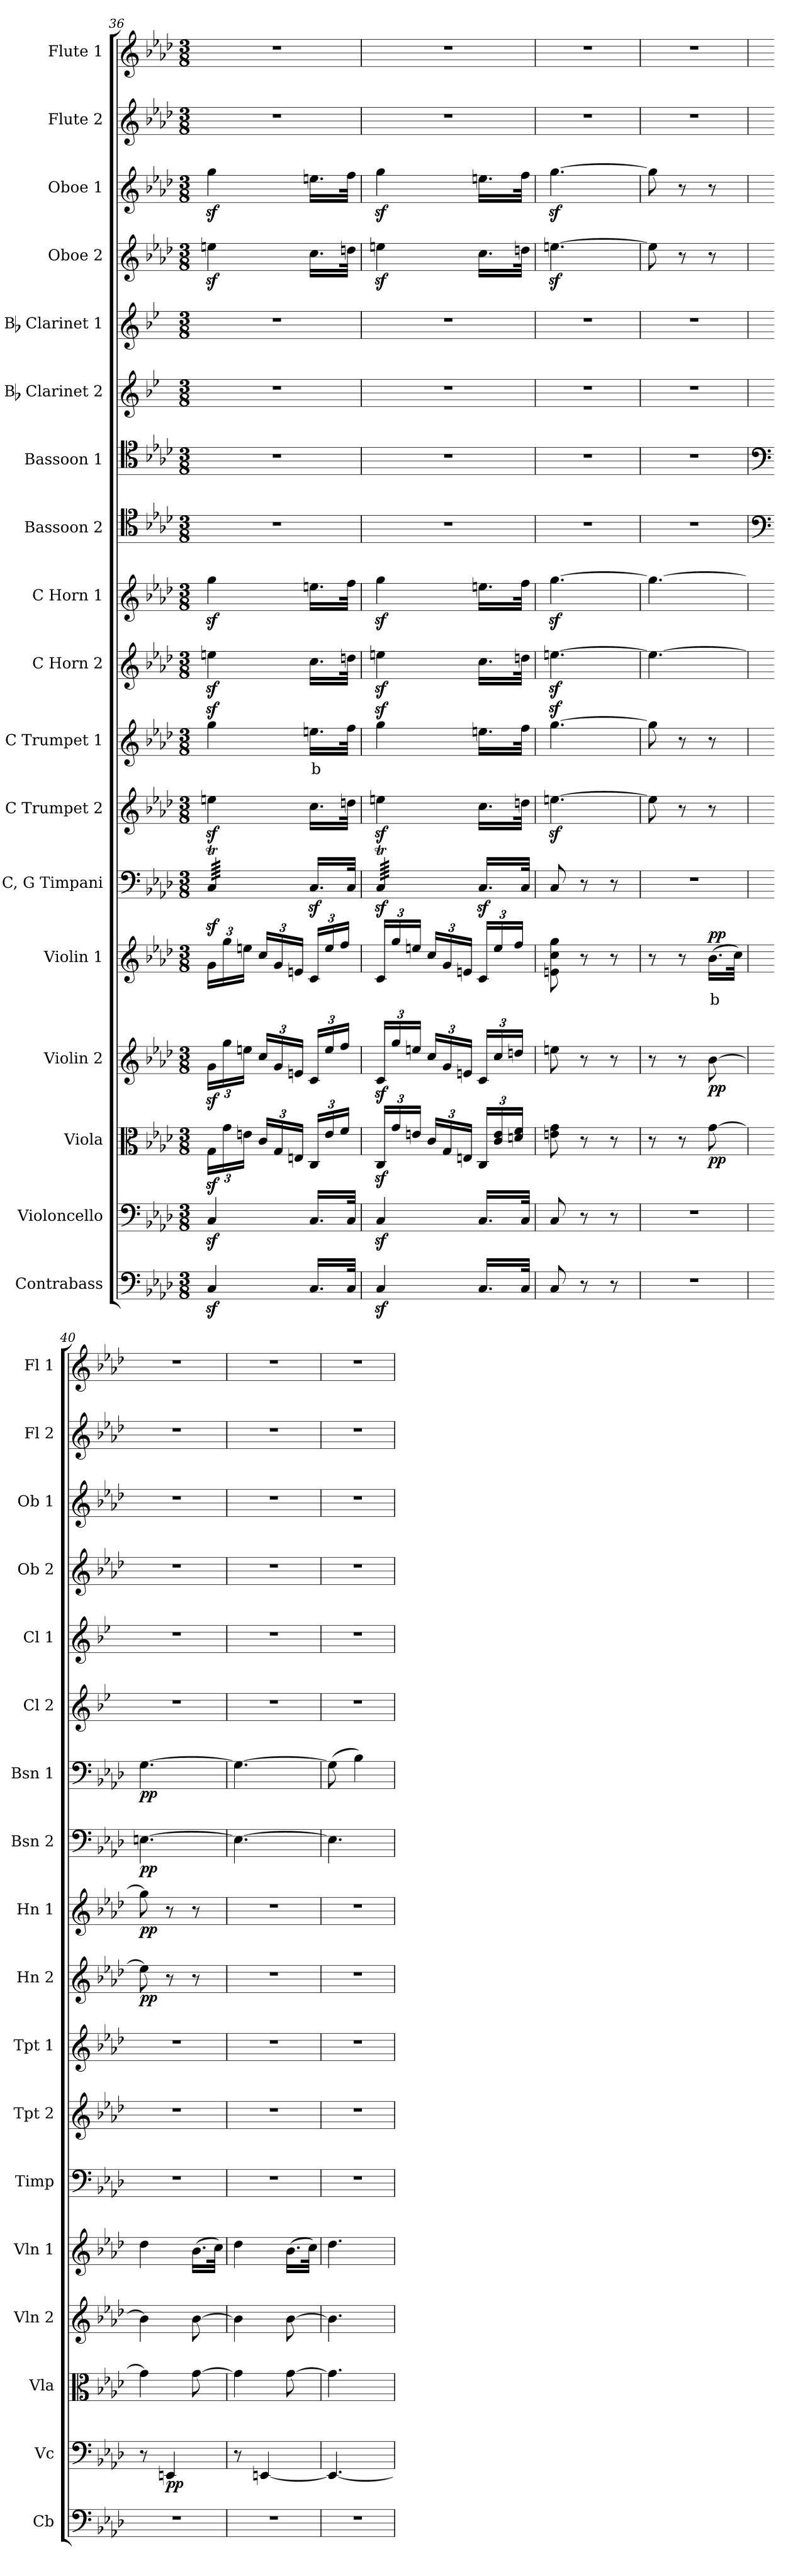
**kern	**kern	**dynam	**kern	**dynam	**kern	**dynam	**kern	**text	**dynam	**kern	**kern	**kern	**text	**kern	**dynam	**kern	**dynam	**kern	**dynam	**kern	**dynam	**kern	**kern	**kern	**kern	**kern	**kern
*part18	*part17	*part17	*part16	*part16	*part15	*part15	*part14	*part14	*part14	*part13	*part12	*part11	*part11	*part10	*part10	*part9	*part9	*part8	*part8	*part7	*part7	*part6	*part5	*part4	*part3	*part2	*part1
*staff18	*staff17	*staff17	*staff16	*staff16	*staff15	*staff15	*staff14	*staff14	*staff14	*staff13	*staff12	*staff11	*staff11	*staff10	*staff10	*staff9	*staff9	*staff8	*staff8	*staff7	*staff7	*staff6	*staff5	*staff4	*staff3	*staff2	*staff1
*I"Contrabass	*I"Violoncello	*	*I"Viola	*	*I"Violin 2	*	*I"Violin 1	*	*	*I"C, G Timpani	*I"C Trumpet 2	*I"C Trumpet 1	*	*I"C Horn 2	*	*I"C Horn 1	*	*I"Bassoon 2	*	*I"Bassoon 1	*	*I"Bb Clarinet 2	*I"Bb Clarinet 1	*I"Oboe 2	*I"Oboe 1	*I"Flute 2	*I"Flute 1
*I'Cb	*I'Vc	*	*I'Vla	*	*I'Vln 2	*	*I'Vln 1	*	*	*I'Timp	*I'Tpt 2	*I'Tpt 1	*	*I'Hn 2	*	*I'Hn 1	*	*I'Bsn 2	*	*I'Bsn 1	*	*I'Cl 2	*I'Cl 1	*I'Ob 2	*I'Ob 1	*I'Fl 2	*I'Fl 1
*clefF4	*clefF4	*	*clefC3	*	*clefG2	*	*clefG2	*	*	*clefF4	*clefG2	*clefG2	*	*clefG2	*	*clefG2	*	*clefC4	*	*clefC4	*	*clefG2	*clefG2	*clefG2	*clefG2	*clefG2	*clefG2
*ITrd7c12	*	*	*	*	*	*	*	*	*	*	*	*	*	*ITrd7c12	*	*ITrd7c12	*	*	*	*	*	*ITrd1c2	*ITrd1c2	*	*	*	*
*k[b-e-a-d-]	*k[b-e-a-d-]	*	*k[b-e-a-d-]	*	*k[b-e-a-d-]	*	*k[b-e-a-d-]	*	*	*k[b-e-a-d-]	*k[b-e-a-d-]	*k[b-e-a-d-]	*	*k[b-e-a-d-]	*	*k[b-e-a-d-]	*	*k[b-e-a-d-]	*	*k[b-e-a-d-]	*	*k[b-e-a-d-]	*k[b-e-a-d-]	*k[b-e-a-d-]	*k[b-e-a-d-]	*k[b-e-a-d-]	*k[b-e-a-d-]
*M3/8	*M3/8	*	*M3/8	*	*M3/8	*	*M3/8	*	*	*M3/8	*M3/8	*M3/8	*	*M3/8	*	*M3/8	*	*M3/8	*	*M3/8	*	*M3/8	*M3/8	*M3/8	*M3/8	*M3/8	*M3/8
*	*	*	*Xbrackettup	*	*Xbrackettup	*	*Xbrackettup	*	*	*	*	*	*	*	*	*	*	*	*	*	*	*	*	*	*	*	*
=36	=36	=36	=36	=36	=36	=36	=36	=36	=36	=36	=36	=36	=36	=36	=36	=36	=36	=36	=36	=36	=36	=36	=36	=36	=36	=36	=36
*	*	*	*	*	*	*	*	*	*	*tremolo	*	*	*	*	*	*	*	*	*	*	*	*	*	*	*	*	*
4CCz</	4Cz</	.	24Gz<\LL	.	24gz<\LL	.	24gz<\LL	.	.	64Ct/LLLL	4eenz<\	4ggz<\	.	4enz<\	.	4gz<\	.	4.r	.	4.r	.	4.r	4.r	4eenz<\	4ggz<\	4.r	4.r
.	.	.	.	.	.	.	.	.	.	64Ct/	.	.	.	.	.	.	.	.	.	.	.	.	.	.	.	.	.
.	.	.	.	.	.	.	.	.	.	64Ct/	.	.	.	.	.	.	.	.	.	.	.	.	.	.	.	.	.
.	.	.	24g\	.	24gg\	.	24gg\	.	.	.	.	.	.	.	.	.	.	.	.	.	.	.	.	.	.	.	.
.	.	.	.	.	.	.	.	.	.	64Ct/	.	.	.	.	.	.	.	.	.	.	.	.	.	.	.	.	.
.	.	.	.	.	.	.	.	.	.	64Ct/	.	.	.	.	.	.	.	.	.	.	.	.	.	.	.	.	.
.	.	.	.	.	.	.	.	.	.	64Ct/	.	.	.	.	.	.	.	.	.	.	.	.	.	.	.	.	.
.	.	.	24en\JJ	.	24een\JJ	.	24een\JJ	.	.	.	.	.	.	.	.	.	.	.	.	.	.	.	.	.	.	.	.
.	.	.	.	.	.	.	.	.	.	64Ct/	.	.	.	.	.	.	.	.	.	.	.	.	.	.	.	.	.
.	.	.	.	.	.	.	.	.	.	64Ct/	.	.	.	.	.	.	.	.	.	.	.	.	.	.	.	.	.
.	.	.	24c/LL	.	24cc/LL	.	24cc/LL	.	.	64Ct/	.	.	.	.	.	.	.	.	.	.	.	.	.	.	.	.	.
.	.	.	.	.	.	.	.	.	.	64Ct/	.	.	.	.	.	.	.	.	.	.	.	.	.	.	.	.	.
.	.	.	.	.	.	.	.	.	.	64Ct/	.	.	.	.	.	.	.	.	.	.	.	.	.	.	.	.	.
.	.	.	24G/	.	24g/	.	24g/	.	.	.	.	.	.	.	.	.	.	.	.	.	.	.	.	.	.	.	.
.	.	.	.	.	.	.	.	.	.	64Ct/	.	.	.	.	.	.	.	.	.	.	.	.	.	.	.	.	.
.	.	.	.	.	.	.	.	.	.	64Ct/	.	.	.	.	.	.	.	.	.	.	.	.	.	.	.	.	.
.	.	.	.	.	.	.	.	.	.	64Ct/	.	.	.	.	.	.	.	.	.	.	.	.	.	.	.	.	.
.	.	.	24En/JJ	.	24en/JJ	.	24en/JJ	.	.	.	.	.	.	.	.	.	.	.	.	.	.	.	.	.	.	.	.
.	.	.	.	.	.	.	.	.	.	64Ct/	.	.	.	.	.	.	.	.	.	.	.	.	.	.	.	.	.
.	.	.	.	.	.	.	.	.	.	64Ct/JJJJ	.	.	.	.	.	.	.	.	.	.	.	.	.	.	.	.	.
*	*	*	*	*	*	*	*	*	*	*Xtremolo	*	*	*	*	*	*	*	*	*	*	*	*	*	*	*	*	*
!	!	!	!	!	!	!	!	!	!	!	!	!	!LO:LY:b:color=#FF0000	!	!	!	!	!	!	!	!	!	!	!	!	!	!
16.CC/LL	16.C/LL	.	24C/LL	.	24c/LL	.	24c/LL	.	.	16.Cz</LL	16.cc\LL	16.een\LL	b	16.c\LL	.	16.en\LL	.	.	.	.	.	.	.	16.cc\LL	16.een\LL	.	.
.	.	.	24e/	.	24ee/	.	24ee/	.	.	.	.	.	.	.	.	.	.	.	.	.	.	.	.	.	.	.	.
.	.	.	24f/JJ	.	24ff/JJ	.	24ff/JJ	.	.	.	.	.	.	.	.	.	.	.	.	.	.	.	.	.	.	.	.
32CC/JJk	32C/JJk	.	.	.	.	.	.	.	.	32C/JJk	32ddn\JJk	32ff\JJk	.	32dn\JJk	.	32f\JJk	.	.	.	.	.	.	.	32ddn\JJk	32ff\JJk	.	.
=37	=37	=37	=37	=37	=37	=37	=37	=37	=37	=37	=37	=37	=37	=37	=37	=37	=37	=37	=37	=37	=37	=37	=37	=37	=37	=37	=37
*	*	*	*	*	*	*	*	*	*	*tremolo	*	*	*	*	*	*	*	*	*	*	*	*	*	*	*	*	*
4CCz</	4Cz</	.	24Cz</LL	.	24cz</LL	.	24cz</LL	.	.	64Ct/LLLL	4eenz<\	4ggz<\	.	4enz<\	.	4gz<\	.	4.r	.	4.r	.	4.r	4.r	4eenz<\	4ggz<\	4.r	4.r
.	.	.	.	.	.	.	.	.	.	64Ct/	.	.	.	.	.	.	.	.	.	.	.	.	.	.	.	.	.
.	.	.	.	.	.	.	.	.	.	64Ct/	.	.	.	.	.	.	.	.	.	.	.	.	.	.	.	.	.
.	.	.	24g/	.	24gg/	.	24gg/	.	.	.	.	.	.	.	.	.	.	.	.	.	.	.	.	.	.	.	.
.	.	.	.	.	.	.	.	.	.	64Ct/	.	.	.	.	.	.	.	.	.	.	.	.	.	.	.	.	.
.	.	.	.	.	.	.	.	.	.	64Ct/	.	.	.	.	.	.	.	.	.	.	.	.	.	.	.	.	.
.	.	.	.	.	.	.	.	.	.	64Ct/	.	.	.	.	.	.	.	.	.	.	.	.	.	.	.	.	.
.	.	.	24en/JJ	.	24een/JJ	.	24een/JJ	.	.	.	.	.	.	.	.	.	.	.	.	.	.	.	.	.	.	.	.
.	.	.	.	.	.	.	.	.	.	64Ct/	.	.	.	.	.	.	.	.	.	.	.	.	.	.	.	.	.
.	.	.	.	.	.	.	.	.	.	64Ct/	.	.	.	.	.	.	.	.	.	.	.	.	.	.	.	.	.
.	.	.	24c/LL	.	24cc/LL	.	24cc/LL	.	.	64Ct/	.	.	.	.	.	.	.	.	.	.	.	.	.	.	.	.	.
.	.	.	.	.	.	.	.	.	.	64Ct/	.	.	.	.	.	.	.	.	.	.	.	.	.	.	.	.	.
.	.	.	.	.	.	.	.	.	.	64Ct/	.	.	.	.	.	.	.	.	.	.	.	.	.	.	.	.	.
.	.	.	24G/	.	24g/	.	24g/	.	.	.	.	.	.	.	.	.	.	.	.	.	.	.	.	.	.	.	.
.	.	.	.	.	.	.	.	.	.	64Ct/	.	.	.	.	.	.	.	.	.	.	.	.	.	.	.	.	.
.	.	.	.	.	.	.	.	.	.	64Ct/	.	.	.	.	.	.	.	.	.	.	.	.	.	.	.	.	.
.	.	.	.	.	.	.	.	.	.	64Ct/	.	.	.	.	.	.	.	.	.	.	.	.	.	.	.	.	.
.	.	.	24En/JJ	.	24en/JJ	.	24en/JJ	.	.	.	.	.	.	.	.	.	.	.	.	.	.	.	.	.	.	.	.
.	.	.	.	.	.	.	.	.	.	64Ct/	.	.	.	.	.	.	.	.	.	.	.	.	.	.	.	.	.
.	.	.	.	.	.	.	.	.	.	64Ct/JJJJ	.	.	.	.	.	.	.	.	.	.	.	.	.	.	.	.	.
*	*	*	*	*	*	*	*	*	*	*Xtremolo	*	*	*	*	*	*	*	*	*	*	*	*	*	*	*	*	*
16.CC/LL	16.C/LL	.	24C/LL	.	24c/LL	.	24c/LL	.	.	16.Cz</LL	16.cc\LL	16.een\LL	.	16.c\LL	.	16.en\LL	.	.	.	.	.	.	.	16.cc\LL	16.een\LL	.	.
.	.	.	24c/ 24e/	.	24cc/	.	24ee/	.	.	.	.	.	.	.	.	.	.	.	.	.	.	.	.	.	.	.	.
.	.	.	24dn/ 24f/JJ	.	24ddn/JJ	.	24ff/JJ	.	.	.	.	.	.	.	.	.	.	.	.	.	.	.	.	.	.	.	.
32CC/JJk	32C/JJk	.	.	.	.	.	.	.	.	32C/JJk	32ddn\JJk	32ff\JJk	.	32dn\JJk	.	32f\JJk	.	.	.	.	.	.	.	32ddn\JJk	32ff\JJk	.	.
!!LO:PB:g=z
=38	=38	=38	=38	=38	=38	=38	=38	=38	=38	=38	=38	=38	=38	=38	=38	=38	=38	=38	=38	=38	=38	=38	=38	=38	=38	=38	=38
8CC/	8C/	.	8en\ 8g\	.	8een\	.	8en\ 8cc\ 8gg\	.	.	8C/	[4.eenz<\	[4.ggz<\	.	[4.enz<\	.	[4.gz<\	.	4.r	.	4.r	.	4.r	4.r	[4.eenz<\	[4.ggz<\	4.r	4.r
8r	8r	.	8r	.	8r	.	8r	.	.	8r	.	.	.	.	.	.	.	.	.	.	.	.	.	.	.	.	.
8r	8r	.	8r	.	8r	.	8r	.	.	8r	.	.	.	.	.	.	.	.	.	.	.	.	.	.	.	.	.
=39	=39	=39	=39	=39	=39	=39	=39	=39	=39	=39	=39	=39	=39	=39	=39	=39	=39	=39	=39	=39	=39	=39	=39	=39	=39	=39	=39
4.r	4.r	.	8r	.	8r	.	8r	.	.	4.r	8ee\]	8gg\]	.	4.e\_	.	4.g\_	.	4.r	.	4.r	.	4.r	4.r	8ee\]	8gg\]	4.r	4.r
.	.	.	8r	.	8r	.	8r	.	.	.	8r	8r	.	.	.	.	.	.	.	.	.	.	.	8r	8r	.	.
!	!	!	!	!LO:DY:b	!	!LO:DY:b	!	!LO:LY:b:color=#FF0000	!LO:DY:b	!	!	!	!	!	!	!	!	!	!	!	!	!	!	!	!	!	!
.	.	.	[8g\	pp	[8b-\	pp	(16.b-\LL	b	pp	.	8r	8r	.	.	.	.	.	.	.	.	.	.	.	8r	8r	.	.
.	.	.	.	.	.	.	32cc\JJk)	.	.	.	.	.	.	.	.	.	.	.	.	.	.	.	.	.	.	.	.
=40	=40	=40	=40	=40	=40	=40	=40	=40	=40	=40	=40	=40	=40	=40	=40	=40	=40	=40	=40	=40	=40	=40	=40	=40	=40	=40	=40
*	*	*	*	*	*	*	*	*	*	*	*	*	*	*	*	*	*	*clefF4	*	*clefF4	*	*	*	*	*	*	*
!	!	!	!	!	!	!	!	!	!	!	!	!	!	!	!LO:DY:b	!	!LO:DY:b	!	!LO:DY:b	!	!LO:DY:b	!	!	!	!	!	!
4.r	8r	.	4g\]	.	4b-\]	.	4dd-\	.	.	4.r	4.r	4.r	.	8e\]	pp	8g\]	pp	[4.En\	pp	[4.G\	pp	4.r	4.r	4.r	4.r	4.r	4.r
!	!	!LO:DY:b	!	!	!	!	!	!	!	!	!	!	!	!	!	!	!	!	!	!	!	!	!	!	!	!	!
.	4EEn/	pp	.	.	.	.	.	.	.	.	.	.	.	8r	.	8r	.	.	.	.	.	.	.	.	.	.	.
.	.	.	[8g\	.	[8b-\	.	(16.b-\LL	.	.	.	.	.	.	8r	.	8r	.	.	.	.	.	.	.	.	.	.	.
.	.	.	.	.	.	.	32cc\JJk)	.	.	.	.	.	.	.	.	.	.	.	.	.	.	.	.	.	.	.	.
=41	=41	=41	=41	=41	=41	=41	=41	=41	=41	=41	=41	=41	=41	=41	=41	=41	=41	=41	=41	=41	=41	=41	=41	=41	=41	=41	=41
4.r	8r	.	4g\]	.	4b-\]	.	4dd-\	.	.	4.r	4.r	4.r	.	4.r	.	4.r	.	4.E\_	.	4.G\_	.	4.r	4.r	4.r	4.r	4.r	4.r
.	[4EEn/	.	.	.	.	.	.	.	.	.	.	.	.	.	.	.	.	.	.	.	.	.	.	.	.	.	.
.	.	.	[8g\	.	[8b-\	.	(16.b-\LL	.	.	.	.	.	.	.	.	.	.	.	.	.	.	.	.	.	.	.	.
.	.	.	.	.	.	.	32cc\JJk)	.	.	.	.	.	.	.	.	.	.	.	.	.	.	.	.	.	.	.	.
=42	=42	=42	=42	=42	=42	=42	=42	=42	=42	=42	=42	=42	=42	=42	=42	=42	=42	=42	=42	=42	=42	=42	=42	=42	=42	=42	=42
!	!	!LO:DY:b	!	!	!	!	!	!	!	!	!	!	!	!	!	!	!	!	!	!	!	!	!	!	!	!	!
!	!	!LO:DY:n=1:b	!	!LO:DY:b	!	!	!	!	!	!	!	!	!	!	!	!	!	!	!	!	!	!	!	!	!	!	!
!	!	!	!	!LO:DY:n=1:b	!	!LO:DY:b	!	!	!	!	!	!	!	!	!	!	!	!	!	!	!	!	!	!	!	!	!
!	!	!	!	!	!	!LO:DY:n=1:b	!	!	!LO:DY:b	!	!	!	!	!	!	!	!	!	!	!	!	!	!	!	!	!	!
!	!	!	!	!	!	!	!	!	!LO:DY:n=1:b	!	!	!	!	!	!	!	!	!	!LO:DY:b	!	!	!	!	!	!	!	!
!	!	!	!	!	!	!	!	!	!	!	!	!	!	!	!	!	!	!	!LO:DY:n=1:b	!	!	!	!	!	!	!	!
4.r	4.EE/_	other-dynamics pp	4.g\]	other-dynamics pp	4.b-\]	other-dynamics pp	4.dd-\	.	other-dynamics pp	4.r	4.r	4.r	.	4.r	.	4.r	.	4.E\]	other-dynamics pp	(8G\]	.	4.r	4.r	4.r	4.r	4.r	4.r
!	!	!	!	!	!	!	!	!	!	!	!	!	!	!	!	!	!	!	!	!	!LO:DY:b	!	!	!	!	!	!
!	!	!	!	!	!	!	!	!	!	!	!	!	!	!	!	!	!	!	!	!	!LO:DY:n=1:b	!	!	!	!	!	!
.	.	.	.	.	.	.	.	.	.	.	.	.	.	.	.	.	.	.	.	4B-\)	other-dynamics pp	.	.	.	.	.	.
=	=	=	=	=	=	=	=	=	=	=	=	=	=	=	=	=	=	=	=	=	=	=	=	=	=	=	=
*-	*-	*-	*-	*-	*-	*-	*-	*-	*-	*-	*-	*-	*-	*-	*-	*-	*-	*-	*-	*-	*-	*-	*-	*-	*-	*-	*-
